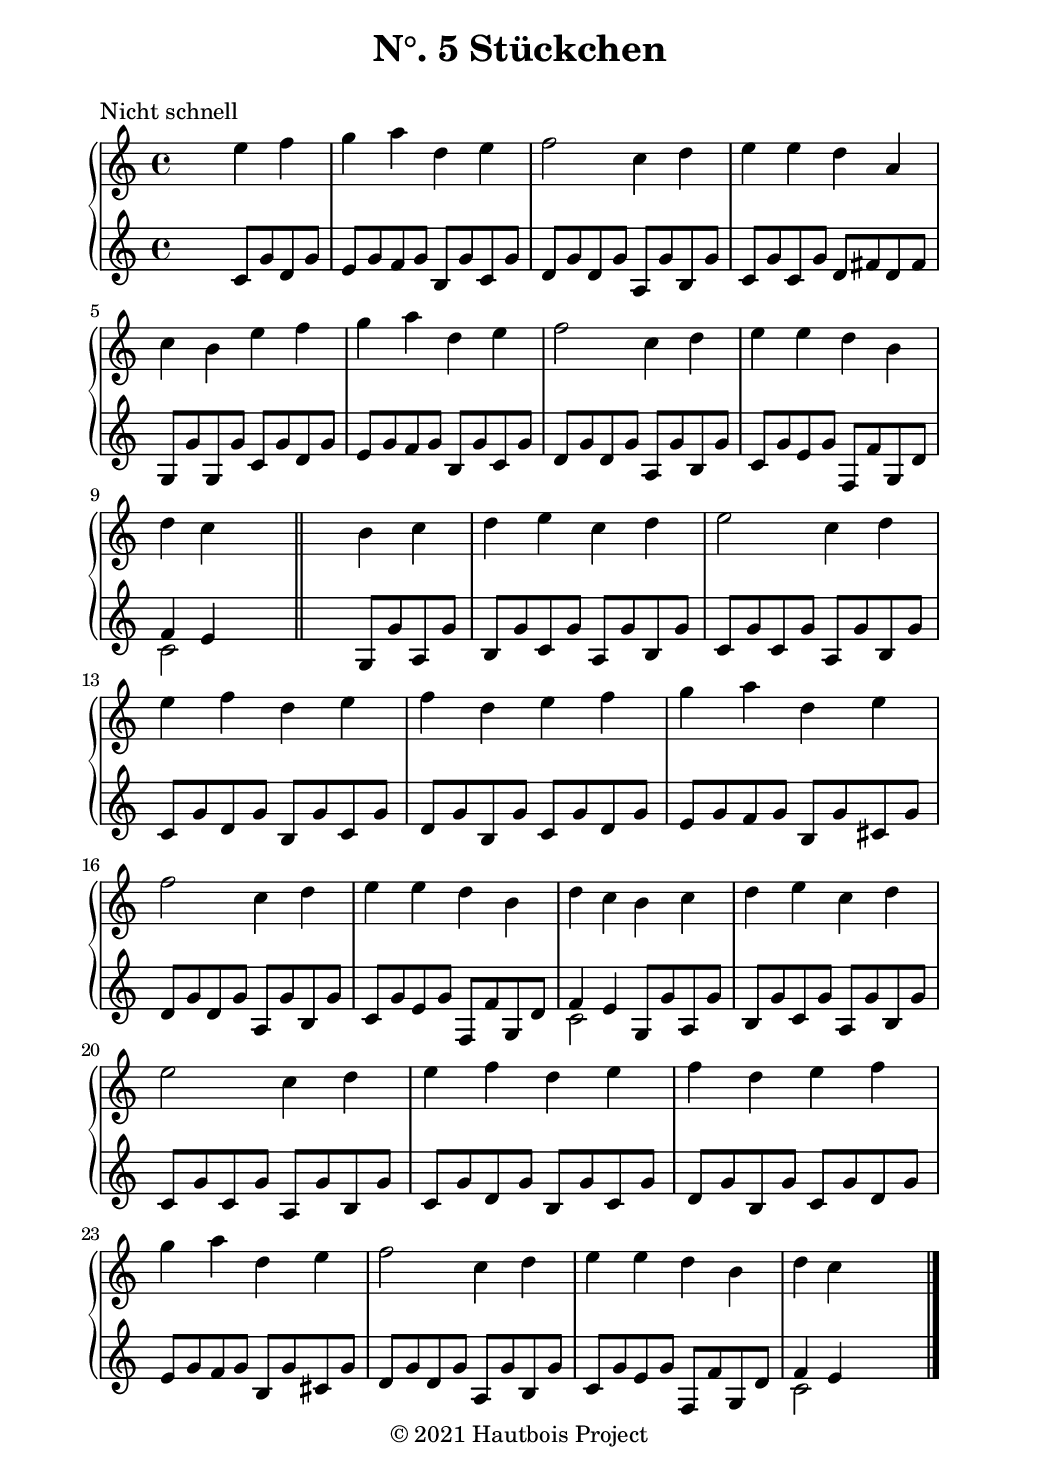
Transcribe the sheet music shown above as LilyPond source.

\version "2.22.1"
%% Generated by lilypond-book
%% Options: [exampleindent=10.16\mm,indent=0\mm,line-width=14.5\cm,noragged-right,papersize=a5,quote]
%\include "lilypond-book-preamble.ly"
\include "italiano.ly"

%****************************************************************
% Start cut-&-pastable-section

%****************************************************************

\paper {
  % Set paper
  #(set-paper-size "b5")
  indent = 0\mm
  line-width = 14.6\cm
  ragged-right = ##f
  line-width = #(- line-width (* mm 3.000000) (* mm 1))
}

\layout {
  
}

%*****************************************
%  Set Header
%*****************************************
\header {
  title = "N°. 5 Stückchen"
  subtitle = " "
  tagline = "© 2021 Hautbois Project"
}

%*****************************************
% Start Voice
% Write the voices here
%*****************************************
MyMeter = \time 4/4
%MyTempo = \tempo "Allegro" 4. = 76
MyKey = \key do \major
PieceName = "Nicht schnell"

VoiceI = \relative {
  
  %bar 1 - 9
  s2 mi''4 fa
  sol la re, mi
  fa2 do4 re
  mi mi re la
  do si mi fa
  sol la re, mi
  fa2 do4 re
  mi mi re si
  re do s2
  
  \bar "||"
  
  %bar 10 - 17
  s2 si4 do
  re mi do re
  mi2 do4 re
  mi fa re mi
  fa re mi fa
  sol la re, mi
  fa2 do4 re
  
  %bar 18 - 21
  mi mi re si
  re do si do
  re mi do re
  mi2 do4 re
  
  %bar 22 - 25
  mi fa re mi
  fa re mi fa
  sol la re, mi
  fa2 do4 re
  mi mi re si
  re do s2
  
  \bar "|."

}


BassoI = \relative {
  
  \clef "treble" 
  %bar 1 - 4
  { \omit r2 } do'8 sol' re sol
  mi sol fa sol si, sol' do, sol'
  re sol re sol la, sol' si, sol'
  do, sol' do, sol' re fad re fad
  
  %bar 5 - 9
  sol, sol' sol, sol' do, sol' re sol
  mi sol fa sol si, sol' do, sol'
  re sol re sol la, sol' si, sol'
  do, sol' mi sol fa, fa' sol, re'
  <<
    { \voiceOne fa4 mi }
    \new Voice { 
      \voiceTwo
      do2 { \omit r2 }
    }
  >>
  
  %\bar "||"
  
  %bar 10 - 13
  s2 sol8 sol' la, sol'
  si, sol' do, sol' la, sol' si, sol'
  do, sol' do, sol' la, sol' si, sol'
  do, sol' re sol si, sol' do, sol'
  
  %bar 14 - 17
  re sol si, sol' do, sol' re sol
  mi sol fa sol si, sol' dod, sol'
  re sol re sol la, sol' si, sol'
  do, sol' mi sol fa, fa' sol, re'
  
  %bar 18
  <<
    { \voiceOne fa4 mi }
    \new Voice { 
      \voiceTwo
      do2
    }
  >>
  sol8 sol' la, sol'
  
  %bar 19 - 25
  si, sol' do, sol' la, sol' si, sol'
  do, sol' do, sol' la, sol' si, sol'
  do, sol' re sol si, sol' do, sol'
  re sol si, sol' do, sol' re sol
  mi sol fa sol si, sol' dod, sol'
  re sol re sol la, sol' si, sol'
  do, sol' mi sol fa, fa' sol, re'
  
  %bar 26
  <<
    { \voiceOne fa4 mi }
    \new Voice { 
      \voiceTwo
      do2 s2
    }
  >>
  
  %\bar "|."
}


%*****************************************
%  Start Score
%*****************************************

%\markup { \vspace #1 }
\score {
  \header {
    piece = \PieceName
  }
  \new PianoStaff <<
    \new Staff { 
      \clef "treble" 
      %\MyTempo
      \MyKey
      \MyMeter
        \VoiceI
    }
    \new Staff { 
      %\clef "bass"
      \clef "treble"
      %\MyTempo
      \MyKey
      \MyMeter
        \BassoI
    }
  >>
}
